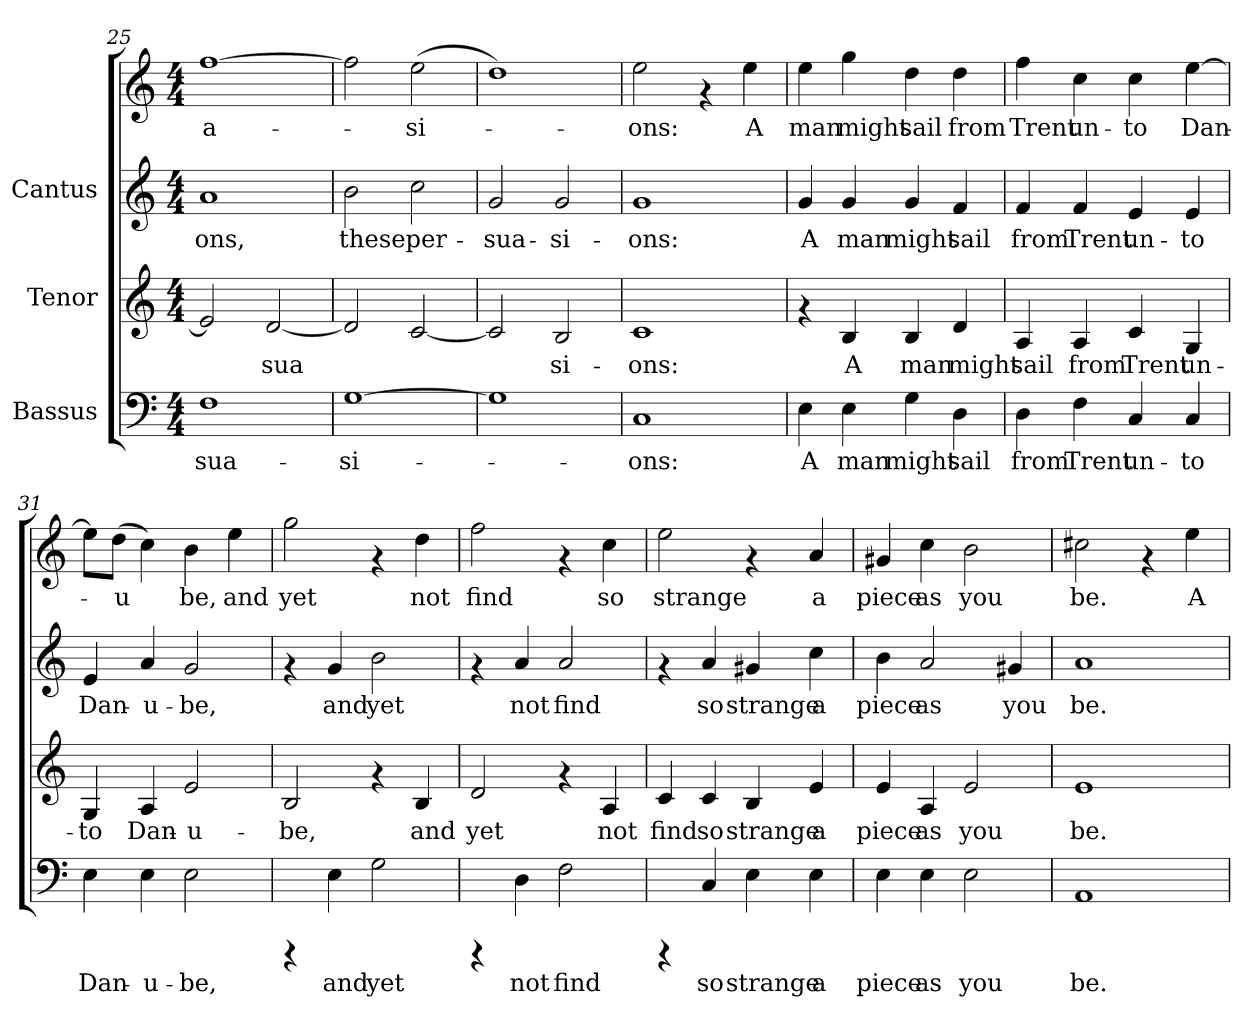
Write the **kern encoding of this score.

**kern	**text	**kern	**text	**kern	**text	**kern	**text
*part3	*part3	*part2	*part2	*part1	*part1	*part1	*part1
*staff4	*staff4	*staff3	*staff3	*staff2	*staff2	*staff1	*staff1
*I"Bassus	*	*I"Tenor	*	*I"Cantus	*	*	*
*clefF4	*	*clefG2	*	*clefG2	*	*clefG2	*
*M4/4	*	*M4/4	*	*M4/4	*	*M4/4	*
=25	=25	=25	=25	=25	=25	=25	=25
!	!LO:LY:b:cj	!	!LO:LY:b:cj	!	!LO:LY:b:cj	!	!LO:LY:b:cj
1F	-sua-	2e/]	-	1a	-ons,	[>1ff	-a-
!	!	!	!LO:LY:b:cj	!	!	!	!
.	.	[<2d/	sua-	.	.	.	.
=26	=26	=26	=26	=26	=26	=26	=26
!	!LO:LY:b:cj	!	!	!	!LO:LY:b:cj	!	!LO:LY:b:cj
[>1G	-si-	2d/]	.	2b\	-these	2ff\]	.
!	!	!	!	!	!LO:LY:b:cj	!	!LO:LY:b:cj
.	.	[<2c/	.	2cc\	per-	(>2ee\	si-
=27	=27	=27	=27	=27	=27	=27	=27
!	!	!	!LO:LY:b:cj	!	!LO:LY:b:cj	!	!
1G]	.	2c/]	-	2g/	-sua-	1dd)	.
!	!	!	!LO:LY:b:cj	!	!LO:LY:b:cj	!	!
.	.	2B/	si-	2g/	-si-	.	.
=28	=28	=28	=28	=28	=28	=28	=28
!	!LO:LY:b:cj	!	!LO:LY:b:cj	!	!LO:LY:b:cj	!	!LO:LY:b:cj
1C	-ons:	1c	-ons:	1g	ons:	2ee\	-ons:
.	.	.	.	.	.	4rf	.
!	!	!	!	!	!	!	!LO:LY:b:cj
.	.	.	.	.	.	4ee\	A
!!LO:LB:g=z
=29	=29	=29	=29	=29	=29	=29	=29
!	!LO:LY:b:cj	!	!	!	!LO:LY:b:cj	!	!LO:LY:b:cj
4E\	A	4rf	.	4g/	A	4ee\	man
!	!LO:LY:b:cj	!	!LO:LY:b:cj	!	!LO:LY:b:cj	!	!LO:LY:b:cj
4E\	man	4B/	A	4g/	man	4gg\	might
!	!LO:LY:b:cj	!	!LO:LY:b:cj	!	!LO:LY:b:cj	!	!LO:LY:b:cj
4G\	might	4B/	man	4g/	might	4dd\	sail
!	!LO:LY:b:cj	!	!LO:LY:b:cj	!	!LO:LY:b:cj	!	!LO:LY:b:cj
4D\	sail	4d/	might	4f/	sail	4dd\	from
=30	=30	=30	=30	=30	=30	=30	=30
!	!LO:LY:b:cj	!	!LO:LY:b:cj	!	!LO:LY:b:cj	!	!LO:LY:b:cj
4D\	from	4A/	sail	4f/	-from	4ff\	Trent
!	!LO:LY:b:cj	!	!LO:LY:b:cj	!	!LO:LY:b:cj	!	!LO:LY:b:cj
4F\	Trent	4A/	from	4f/	Trent	4cc\	un-
!	!LO:LY:b:cj	!	!LO:LY:b:cj	!	!LO:LY:b:cj	!	!LO:LY:b:cj
4C/	un-	4c/	Trent	4e/	un-	4cc\	-to
!	!LO:LY:b:cj	!	!LO:LY:b:cj	!	!LO:LY:b:cj	!	!LO:LY:b:cj
4C/	-to	4G/	un-	4e/	-to	[>4ee\	Dan-
=31	=31	=31	=31	=31	=31	=31	=31
!	!LO:LY:b:cj	!	!LO:LY:b:cj	!	!LO:LY:b:cj	!	!LO:LY:b:cj
4E\	Dan-	4G/	-to	4e/	Dan-	8ee\L]	.
!	!	!	!	!	!	!	!LO:LY:b:cj
.	.	.	.	.	.	(>8dd\J	u-
!	!LO:LY:b:cj	!	!LO:LY:b:cj	!	!LO:LY:b:cj	!	!LO:LY:b:cj
4E\	-u-	4A/	Dan-	4a/	-u-	4cc\)	-
!	!LO:LY:b:cj	!	!LO:LY:b:cj	!	!LO:LY:b:cj	!	!LO:LY:b:cj
2E\	-be,	2e/	-u-	2g/	-be,	4b\	be,
!	!	!	!	!	!	!	!LO:LY:b:cj
.	.	.	.	.	.	4ee\	and
=32	=32	=32	=32	=32	=32	=32	=32
!	!	!	!LO:LY:b:cj	!	!	!	!LO:LY:b:cj
4rCCC	.	2B/	-be,	4rf	.	2gg\	yet
!	!LO:LY:b:cj	!	!	!	!LO:LY:b:cj	!	!
4E\	and	.	.	4g/	and	.	.
!	!LO:LY:b:cj	!	!	!	!LO:LY:b:cj	!	!
2G\	yet	4rf	.	2b\	yet	4rf	.
!	!	!	!LO:LY:b:cj	!	!	!	!LO:LY:b:cj
.	.	4B/	and	.	.	4dd\	not
!!LO:LB:g=z
=33	=33	=33	=33	=33	=33	=33	=33
!	!	!	!LO:LY:b:cj	!	!	!	!LO:LY:b:cj
4rCCC	.	2d/	yet	4rf	.	2ff\	find
!	!LO:LY:b:cj	!	!	!	!LO:LY:b:cj	!	!
4D\	not	.	.	4a/	not	.	.
!	!LO:LY:b:cj	!	!	!	!LO:LY:b:cj	!	!
2F\	find	4rf	.	2a/	find	4rf	.
!	!	!	!LO:LY:b:cj	!	!	!	!LO:LY:b:cj
.	.	4A/	not	.	.	4cc\	so
=34	=34	=34	=34	=34	=34	=34	=34
!	!	!	!LO:LY:b:cj	!	!	!	!LO:LY:b:cj
4rCCC	.	4c/	find	4rf	.	2ee\	strange
!	!LO:LY:b:cj	!	!LO:LY:b:cj	!	!LO:LY:b:cj	!	!
4C/	so	4c/	so	4a/	so	.	.
!	!LO:LY:b:cj	!	!LO:LY:b:cj	!	!LO:LY:b:cj	!	!
4E\	strange	4B/	strange	4g#X/	strange	4rf	.
!	!LO:LY:b:cj	!	!LO:LY:b:cj	!	!LO:LY:b:cj	!	!LO:LY:b:cj
4E\	a	4e/	a	4cc\	a	4a/	a
=35	=35	=35	=35	=35	=35	=35	=35
!	!LO:LY:b:cj	!	!LO:LY:b:cj	!	!LO:LY:b:cj	!	!LO:LY:b:cj
4E\	piece	4e/	piece	4b\	piece	4g#X/	piece
!	!LO:LY:b:cj	!	!LO:LY:b:cj	!	!LO:LY:b:cj	!	!LO:LY:b:cj
4E\	as	4A/	as	2a/	as	4cc\	as
!	!LO:LY:b:cj	!	!LO:LY:b:cj	!	!	!	!LO:LY:b:cj
2E\	you	2e/	you	.	.	2b\	you
!	!	!	!	!	!LO:LY:b:cj	!	!
.	.	.	.	4g#X/	you	.	.
=36	=36	=36	=36	=36	=36	=36	=36
!	!LO:LY:b:cj	!	!LO:LY:b:cj	!	!LO:LY:b:cj	!	!LO:LY:b:cj
1AA	be.	1e	be.	1a	be.	2cc#X\	be.
.	.	.	.	.	.	4rf	.
!	!	!	!	!	!	!	!LO:LY:b:cj
.	.	.	.	.	.	4ee\	A
=	=	=	=	=	=	=	=
*-	*-	*-	*-	*-	*-	*-	*-
